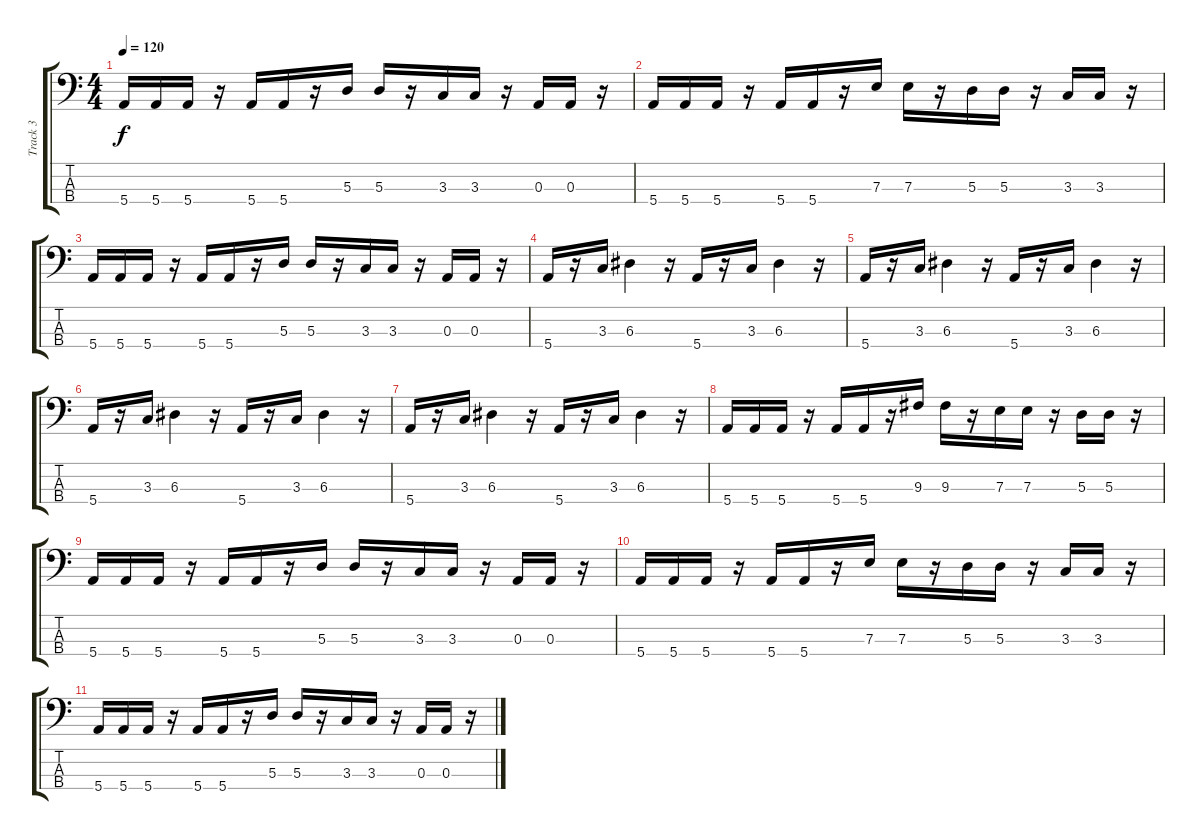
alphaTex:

\track ("Track 3" "Track 3") {instrument electricbassfinger}
\staff {score tabs}
\tuning (G2 D2 A1 E1) {hide}
\ts (4 4)
\tempo 120
\clef f4
\ks c
5.4.16{dy f} 5.4.16 5.4.16 r.16 5.4.16 5.4.16 r.16 5.3.16 5.3.16 r.16 3.3.16 3.3.16 r.16 0.3.16 0.3.16 r.16 |
5.4.16 5.4.16 5.4.16 r.16 5.4.16 5.4.16 r.16 7.3.16 7.3.16 r.16 5.3.16 5.3.16 r.16 3.3.16 3.3.16 r.16 |
5.4.16 5.4.16 5.4.16 r.16 5.4.16 5.4.16 r.16 5.3.16 5.3.16 r.16 3.3.16 3.3.16 r.16 0.3.16 0.3.16 r.16 |
5.4.16 r.16 3.3.16 6.3.4 r.16 5.4.16 r.16 3.3.16 6.3.4 r.16 |
5.4.16 r.16 3.3.16 6.3.4 r.16 5.4.16 r.16 3.3.16 6.3.4 r.16 |
5.4.16 r.16 3.3.16 6.3.4 r.16 5.4.16 r.16 3.3.16 6.3.4 r.16 |
5.4.16 r.16 3.3.16 6.3.4 r.16 5.4.16 r.16 3.3.16 6.3.4 r.16 |
5.4.16 5.4.16 5.4.16 r.16 5.4.16 5.4.16 r.16 9.3.16 9.3.16 r.16 7.3.16 7.3.16 r.16 5.3.16 5.3.16 r.16 |
5.4.16 5.4.16 5.4.16 r.16 5.4.16 5.4.16 r.16 5.3.16 5.3.16 r.16 3.3.16 3.3.16 r.16 0.3.16 0.3.16 r.16 |
5.4.16 5.4.16 5.4.16 r.16 5.4.16 5.4.16 r.16 7.3.16 7.3.16 r.16 5.3.16 5.3.16 r.16 3.3.16 3.3.16 r.16 |
5.4.16 5.4.16 5.4.16 r.16 5.4.16 5.4.16 r.16 5.3.16 5.3.16 r.16 3.3.16 3.3.16 r.16 0.3.16 0.3.16 r.16
